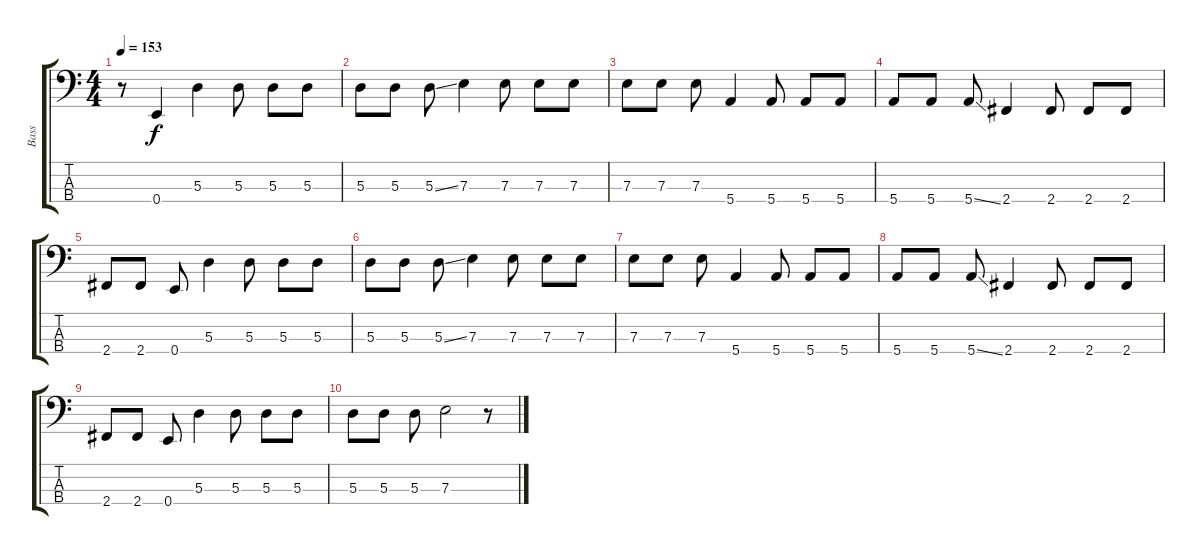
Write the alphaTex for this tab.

\track ("Bass" "Bass") {instrument electricbasspick}
\staff {score tabs}
\tuning (G2 D2 A1 E1) {hide}
\ts (4 4)
\tempo 153
\clef f4
\ks c
r.8{dy f} 0.4.4 5.3.4 5.3.8 5.3.8 5.3.8 |
5.3.8 5.3.8 5.3{ss}.8 7.3.4 7.3.8 7.3.8 7.3.8 |
7.3.8 7.3.8 7.3.8 5.4.4 5.4.8 5.4.8 5.4.8 |
5.4.8 5.4.8 5.4{ss}.8 2.4.4 2.4.8 2.4.8 2.4.8 |
2.4.8 2.4.8 0.4.8 5.3.4 5.3.8 5.3.8 5.3.8 |
5.3.8 5.3.8 5.3{ss}.8 7.3.4 7.3.8 7.3.8 7.3.8 |
7.3.8 7.3.8 7.3.8 5.4.4 5.4.8 5.4.8 5.4.8 |
5.4.8 5.4.8 5.4{ss}.8 2.4.4 2.4.8 2.4.8 2.4.8 |
2.4.8 2.4.8 0.4.8 5.3.4 5.3.8 5.3.8 5.3.8 |
5.3.8 5.3.8 5.3.8 7.3.2 r.8
